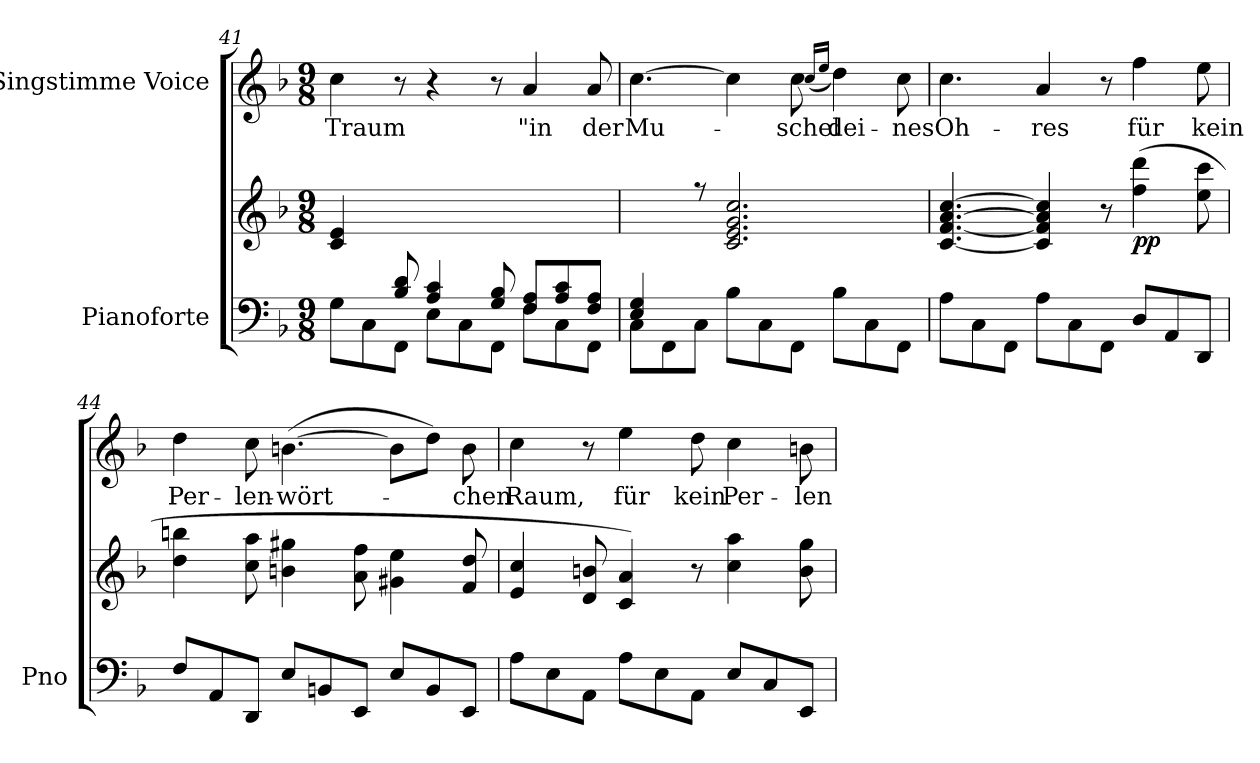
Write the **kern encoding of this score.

**kern	**kern	**dynam	**kern	**text
*part2	*part2	*part2	*part1	*part1
*staff3	*staff2	*staff2/3	*staff1	*staff1
*I"Pianoforte	*	*	*I"Singstimme Voice	*
*I'Pno	*	*	*	*
*clefF4	*clefG2	*	*clefG2	*
*k[b-]	*k[b-]	*	*k[b-]	*
*M9/8	*M9/8	*	*M9/8	*
=41	=41	=41	=41	=41
*^	*	*	*	*
!	!	!	!	!	!LO:LY:b
4ryy	8G\L	4c/ 4e/	.	4cc\	Traum
.	8C\	.	.	.	.
8B-/ 8d/	8FF\J	2..ryy	.	8r	.
4A/ 4c/	8E\L	.	.	4r	.
.	8C\	.	.	.	.
8G/ 8B-/	8FF\J	.	.	8r	.
!	!	!	!	!	!LO:LY:b
8F/ 8A/L	8F\L	.	.	4a/	"in
8A/ 8c/	8C\	.	.	.	.
!	!	!	!	!	!LO:LY:b
8F/ 8A/J	8FF\J	.	.	8a/	der
!!LO:LB:g=z
=42	=42	=42	=42	=42	=42
!	!	!	!	!	!LO:LY:b
4E/ 4G/	8C\L	4ryy	.	[4.cc\	Mu-
.	8FF\	.	.	.	.
2..ryy	8C\J	8rff	.	.	.
.	8B-\L	2.c/ 2.e/ 2.g/ 2.cc/	.	4cc\]	.
.	8C\	.	.	.	.
!	!	!	!	!	!LO:LY:b
.	8FF\J	.	.	8cc\	-schel
.	.	.	.	(<16qcc/LL	.
.	.	.	.	16qee/JJ	.
!	!	!	!	!	!LO:LY:b
.	8B-\L	.	.	4dd\)	dei-
.	8C\	.	.	.	.
!	!	!	!	!	!LO:LY:b
.	8FF\J	.	.	8cc\	-nes
=43	=43	=43	=43	=43	=43
!	!	!	!	!	!LO:LY:b
*v	*v	*	*	*	*
8A\L	[4.c/ [4.f/ [4.a/ [4.cc/	.	4.cc\	Oh-
8C\	.	.	.	.
8FF\J	.	.	.	.
!	!	!	!	!LO:LY:b
8A\L	4c/] 4f/] 4a/] 4cc/]	.	4a/	-res
8C\	.	.	.	.
8FF\J	8r	.	8r	.
!	!	!LO:DY:b	!	!LO:LY:b
8D/L	(>4ff\ 4ddd\	pp	4ff\	für
8AA/	.	.	.	.
!	!	!	!	!LO:LY:b
8DD/J	8ee\ 8ccc\	.	8ee\	kein
=44	=44	=44	=44	=44
!	!	!	!	!LO:LY:b
8F/L	4dd\ 4bbn\	.	4dd\	Per-
8AA/	.	.	.	.
!	!	!	!	!LO:LY:b
8DD/J	8cc\ 8aa\	.	8cc\	-len-
!	!	!	!	!LO:LY:b
8E/L	4bn\ 4gg#X\	.	(>[4.bn\	-wört-
8BBn/	.	.	.	.
8EE/J	8a\ 8ff\	.	.	.
8E/L	4g#X\ 4ee\	.	8b\L]	.
8BB/	.	.	8dd\J)	.
!	!	!	!	!LO:LY:b
8EE/J	8f/ 8dd/	.	8b\	-chen
=45	=45	=45	=45	=45
!	!	!	!	!LO:LY:b
8A\L	4e/ 4cc/	.	4cc\	Raum,
8E\	.	.	.	.
8AA\J	8d/ 8bn/	.	8r	.
!	!	!	!	!LO:LY:b
8A\L	4c/ 4a/)	.	4ee\	für
8E\	.	.	.	.
!	!	!	!	!LO:LY:b
8AA\J	8r	.	8dd\	kein
!	!	!	!	!LO:LY:b
8E/L	4cc\ 4aa\	.	4cc\	Per-
8C/	.	.	.	.
!	!	!	!	!LO:LY:b
8EE/J	8b\ 8gg\	.	8bn\	-len-
=	=	=	=	=
*-	*-	*-	*-	*-
